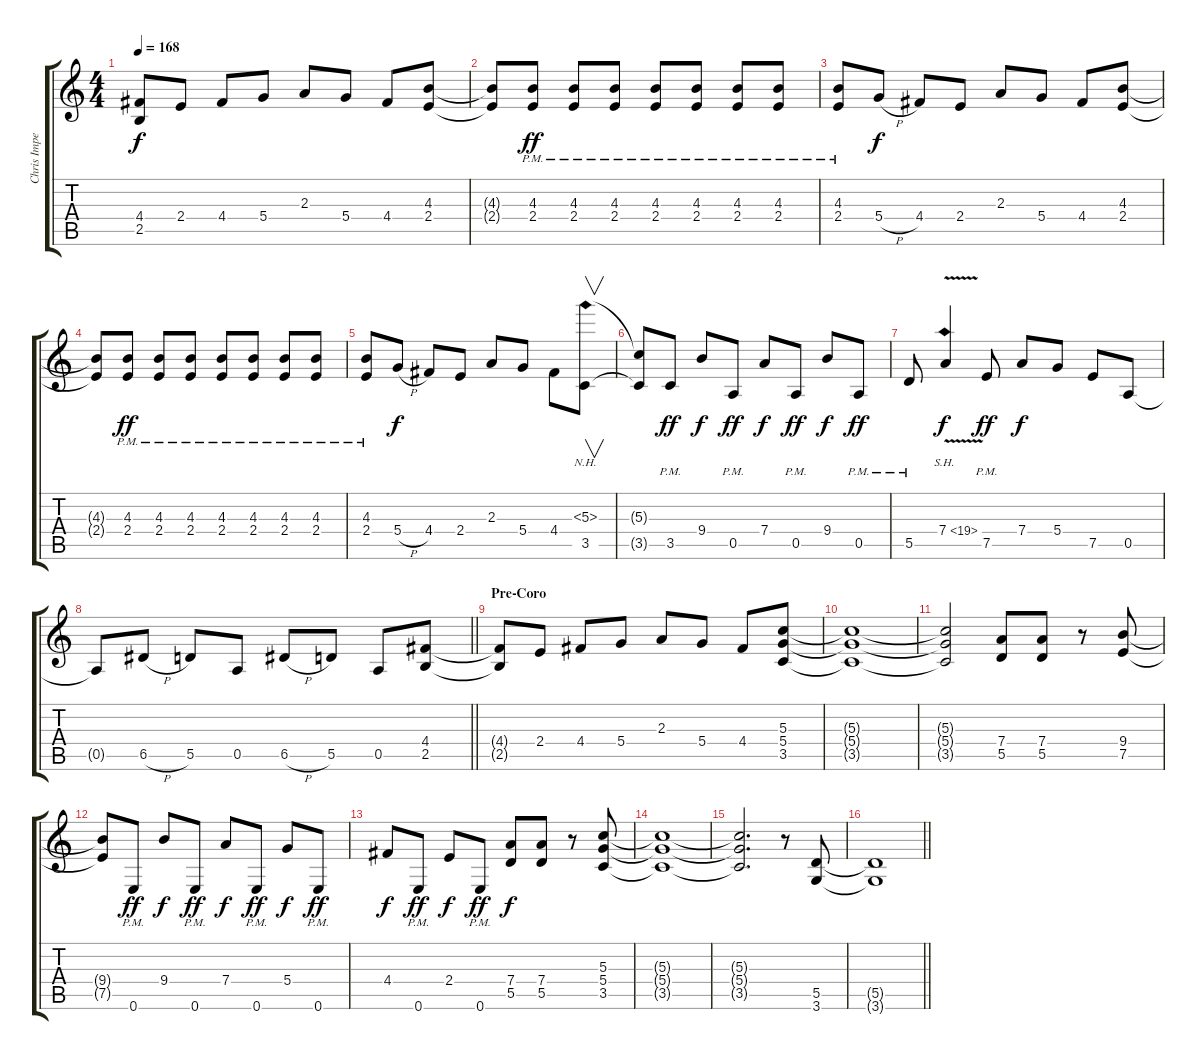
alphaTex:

\track ("Chris Impellitteri" "Chris Impe") {instrument overdrivenguitar}
\staff {score tabs}
\tuning (E4 B3 G3 D3 A2 E2) {hide}
\ts (4 4)
\tempo 168
\clef g2
\ks c
(4.4{t} 2.5{t}).8{dy f} 2.4.8 4.4.8 5.4.8 2.3.8 5.4.8 4.4.8 (4.3 2.4).8 |
(4.3{t} 2.4{t}).8 (4.3{pm} 2.4{pm}).8{dy ff} (4.3{pm} 2.4{pm}).8 (4.3{pm} 2.4{pm}).8 (4.3{pm} 2.4{pm}).8 (4.3{pm} 2.4{pm}).8 (4.3{pm} 2.4{pm}).8 (4.3{pm} 2.4{pm}).8 |
(4.3{pm} 2.4{pm}).8 5.4{h}.8{dy f} 4.4.8 2.4.8 2.3.8 5.4.8 4.4.8 (4.3 2.4).8 |
(4.3{t} 2.4{t}).8 (4.3{pm} 2.4{pm}).8{dy ff} (4.3{pm} 2.4{pm}).8 (4.3{pm} 2.4{pm}).8 (4.3{pm} 2.4{pm}).8 (4.3{pm} 2.4{pm}).8 (4.3{pm} 2.4{pm}).8 (4.3{pm} 2.4{pm}).8 |
(4.3{pm} 2.4{pm}).8 5.4{h}.8{dy f} 4.4.8 2.4.8 2.3.8 5.4.8 4.4.8 (5.3{nh} 3.5).8{v} |
(5.3{t} 3.5{t}).8 3.5{pm}.8{dy ff} 9.4.8{dy f} 0.5{pm}.8{dy ff} 7.4.8{dy f} 0.5{pm}.8{dy ff} 9.4.8{dy f} 0.5{pm}.8{dy ff} |
5.5{pm}.8 7.4{sh 12 v}.4{dy f} 7.5{pm}.8{dy ff} 7.4.8{dy f} 5.4.8 7.5.8 0.5.8 |
\barLineRight lightlight
0.5{t}.8 6.5{h}.8 5.5.8 0.5.8 6.5{h}.8 5.5.8 0.5.8 (4.4 2.5).8 |
\section ("" "Pre-Coro")
(4.4{t} 2.5{t}).8 2.4.8 4.4.8 5.4.8 2.3.8 5.4.8 4.4.8 (5.3 5.4 3.5).8 |
(5.3{t} 5.4{t} 3.5{t}).1 |
(5.3{t} 5.4{t} 3.5{t}).2 (7.4 5.5).8 (7.4 5.5).8 r.8 (9.4 7.5).8 |
(9.4{t} 7.5{t}).8 0.6{pm}.8{dy ff} 9.4.8{dy f} 0.6{pm}.8{dy ff} 7.4.8{dy f} 0.6{pm}.8{dy ff} 5.4.8{dy f} 0.6{pm}.8{dy ff} |
4.4.8{dy f} 0.6{pm}.8{dy ff} 2.4.8{dy f} 0.6{pm}.8{dy ff} (7.4 5.5).8{dy f} (7.4 5.5).8 r.8 (5.3 5.4 3.5).8 |
(5.3{t} 5.4{t} 3.5{t}).1 |
(5.3{t} 5.4{t} 3.5{t}).2{d} r.8 (5.5 3.6).8 |
\barLineRight lightlight
(5.5{t} 3.6{t}).1
